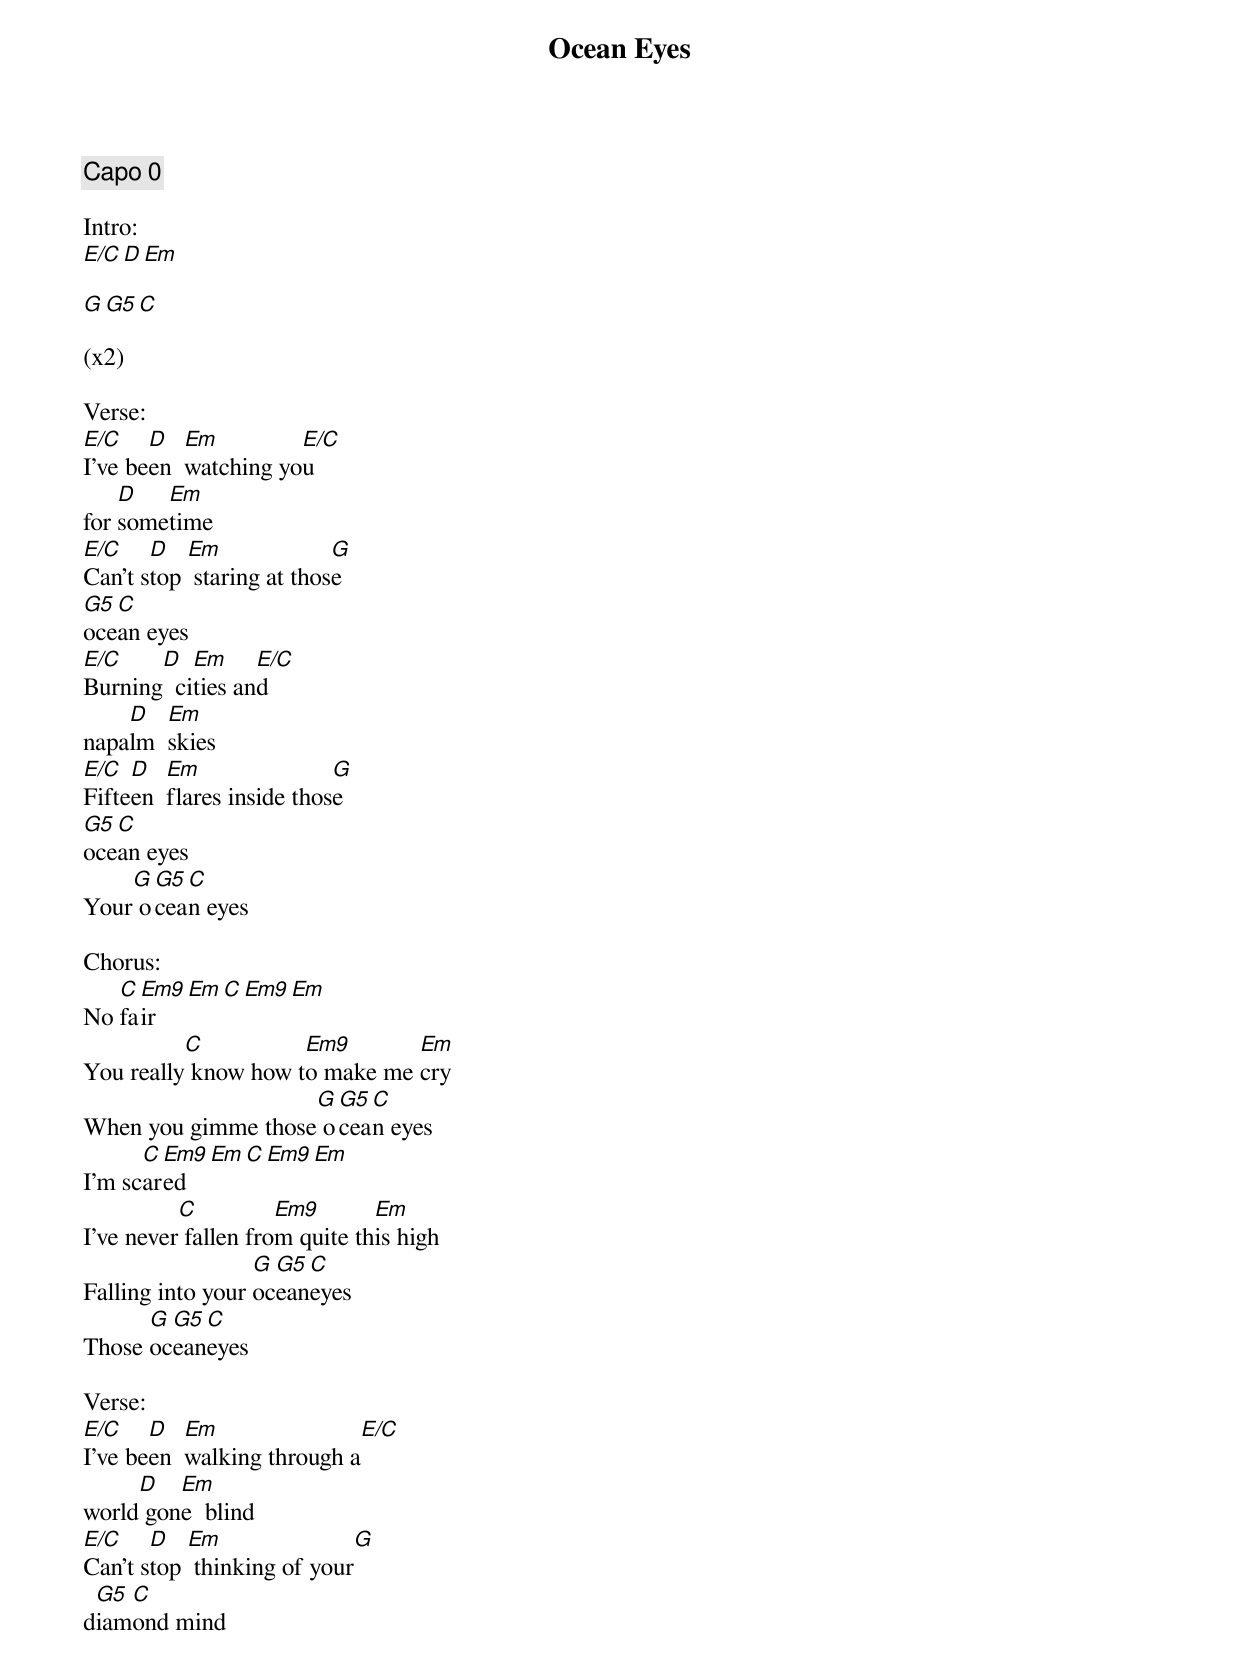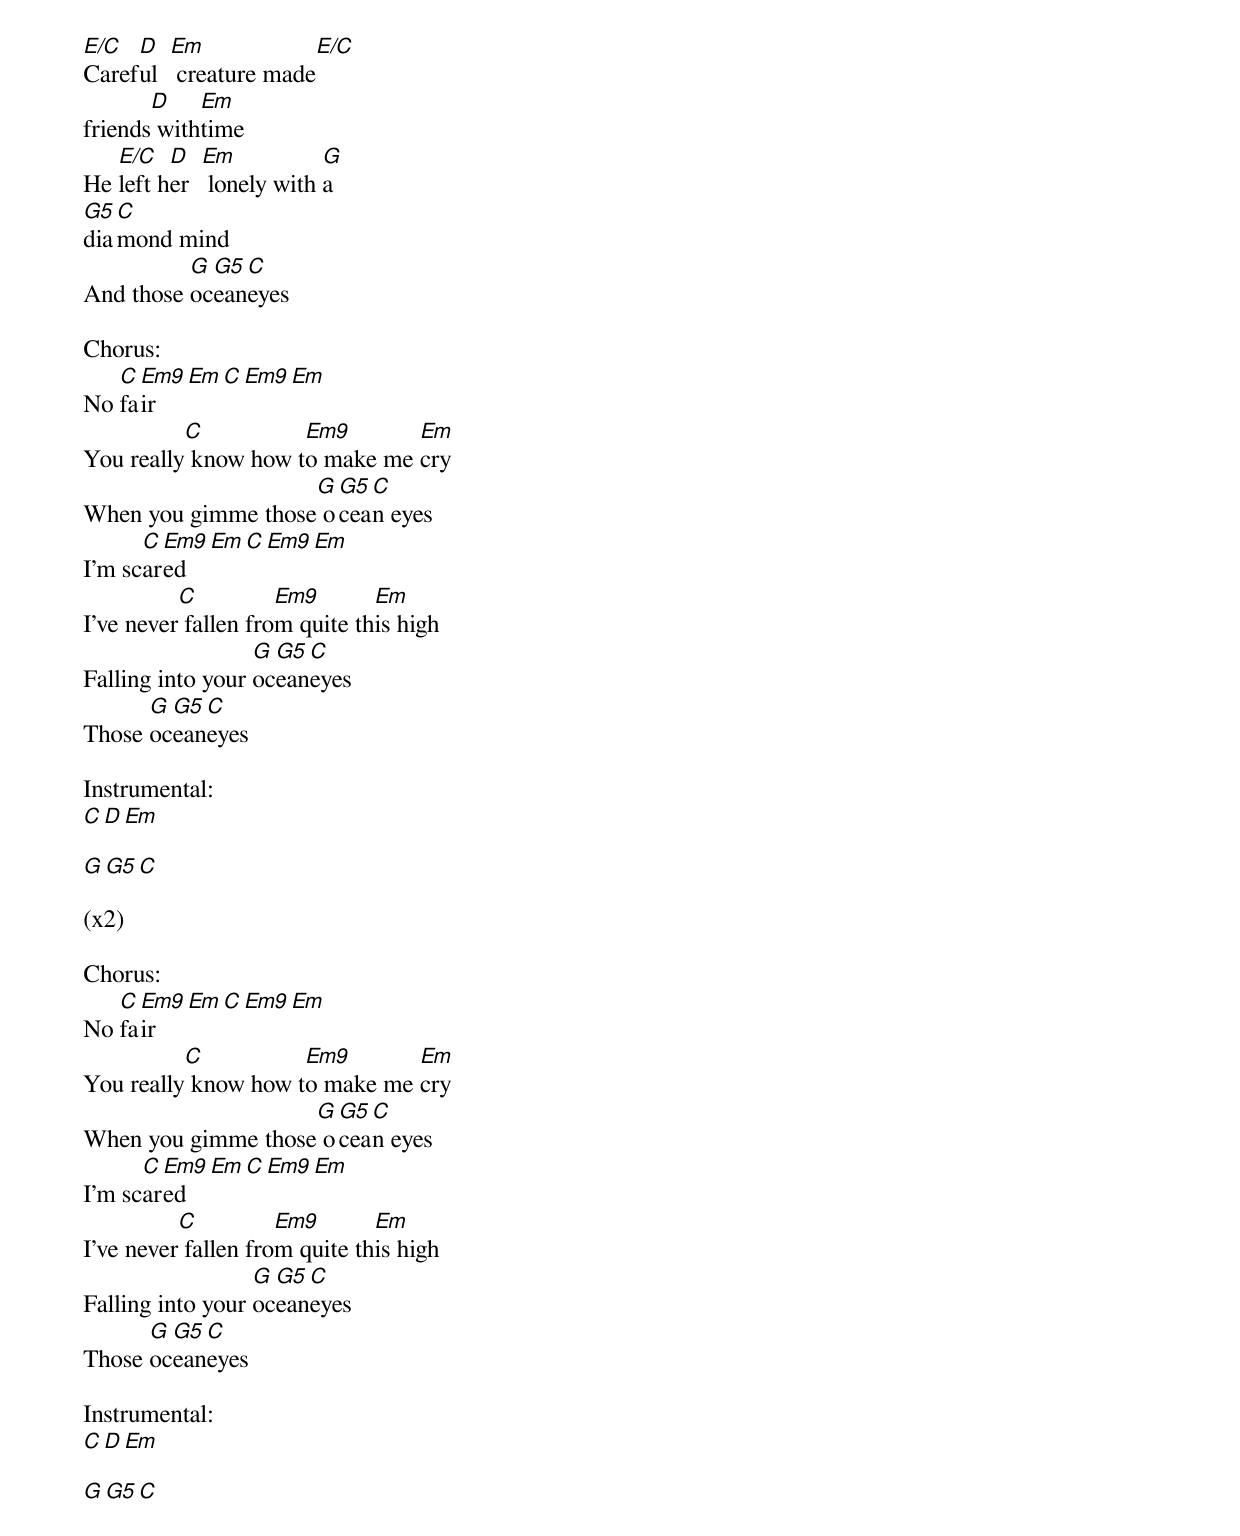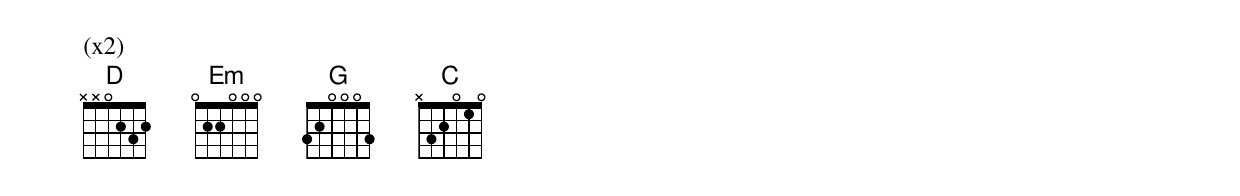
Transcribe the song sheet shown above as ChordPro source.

{title:Ocean Eyes}
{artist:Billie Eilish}
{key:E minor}
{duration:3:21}
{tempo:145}
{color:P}

{comment: Capo 0}

Intro:
[E/C][D][Em]

[G][G5][C]

(x2)

Verse:
[E/C]I’ve be[D]en  [Em]watching yo[E/C]u
for [D]some[Em]time
[E/C]Can’t s[D]top [Em] staring at thos[G]e
[G5]oce[C]an eyes
[E/C]Burning[D]  ci[Em]ties an[E/C]d
napa[D]lm  [Em]skies
[E/C]Fifte[D]en  [Em]flares inside thos[G]e
[G5]oce[C]an eyes
Your[G] o[G5]cea[C]n eyes

Chorus:
No [C]fa[Em9]ir[Em][C][Em9][Em]
You really[C] know how t[Em9]o make me [Em]cry
When you gimme those[G] o[G5]cea[C]n eyes
I'm sc[C]ar[Em9]ed[Em][C][Em9][Em]
I've never[C] fallen fro[Em9]m quite th[Em]is high
Falling into your [G]oc[G5]ean[C]eyes
Those [G]oc[G5]ean[C]eyes

Verse:
[E/C]I've be[D]en  [Em]walking through a[E/C]
world[D] gon[Em]e  blind
[E/C]Can't s[D]top [Em] thinking of your[G]
d[G5]iam[C]ond mind
[E/C]Caref[D]ul  [Em] creature made[E/C]
friends[D] with[Em]time
He [E/C]left h[D]er  [Em] lonely with [G]a
[G5]dia[C]mond mind
And those [G]oc[G5]ean[C]eyes

Chorus:
No [C]fa[Em9]ir[Em][C][Em9][Em]
You really[C] know how t[Em9]o make me [Em]cry
When you gimme those[G] o[G5]cea[C]n eyes
I'm sc[C]ar[Em9]ed[Em][C][Em9][Em]
I've never[C] fallen fro[Em9]m quite th[Em]is high
Falling into your [G]oc[G5]ean[C]eyes
Those [G]oc[G5]ean[C]eyes

Instrumental:
[C][D][Em]

[G][G5][C]

(x2)

Chorus:
No [C]fa[Em9]ir[Em][C][Em9][Em]
You really[C] know how t[Em9]o make me [Em]cry
When you gimme those[G] o[G5]cea[C]n eyes
I'm sc[C]ar[Em9]ed[Em][C][Em9][Em]
I've never[C] fallen fro[Em9]m quite th[Em]is high
Falling into your [G]oc[G5]ean[C]eyes
Those [G]oc[G5]ean[C]eyes

Instrumental:
[C][D][Em]

[G][G5][C]

(x2)
